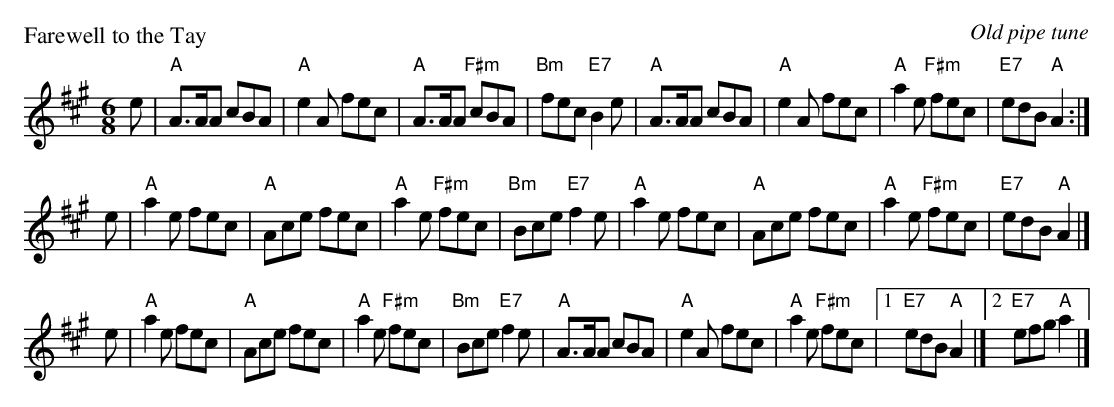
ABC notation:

X:1
P: Farewell to the Tay
O: Old pipe tune
M: 6/8
L: 1/8
K: A
e \
| "A"A>AA cBA | "A"e2A fec \
| "A"A>AA "F#m"cBA | "Bm"fec "E7"B2 e \
| "A"A>AA cBA | "A"e2A fec \
| "A"a2e "F#m"fec | "E7"edB "A"A2 :|
e \
| "A"a2e fec | "A"Ace fec \
| "A"a2e "F#m"fec | "Bm"Bce "E7"f2e \
| "A"a2e fec | "A"Ace fec \
| "A"a2e "F#m"fec | "E7"edB "A"A2 |]
e \
| "A"a2e fec | "A"Ace fec \
| "A"a2e "F#m"fec | "Bm"Bce "E7"f2e \
| "A"A>AA cBA | "A"e2A fec \
| "A"a2e "F#m"fec |1 "E7"edB "A"A2 |]2 "E7"efg "A"a2 |]
